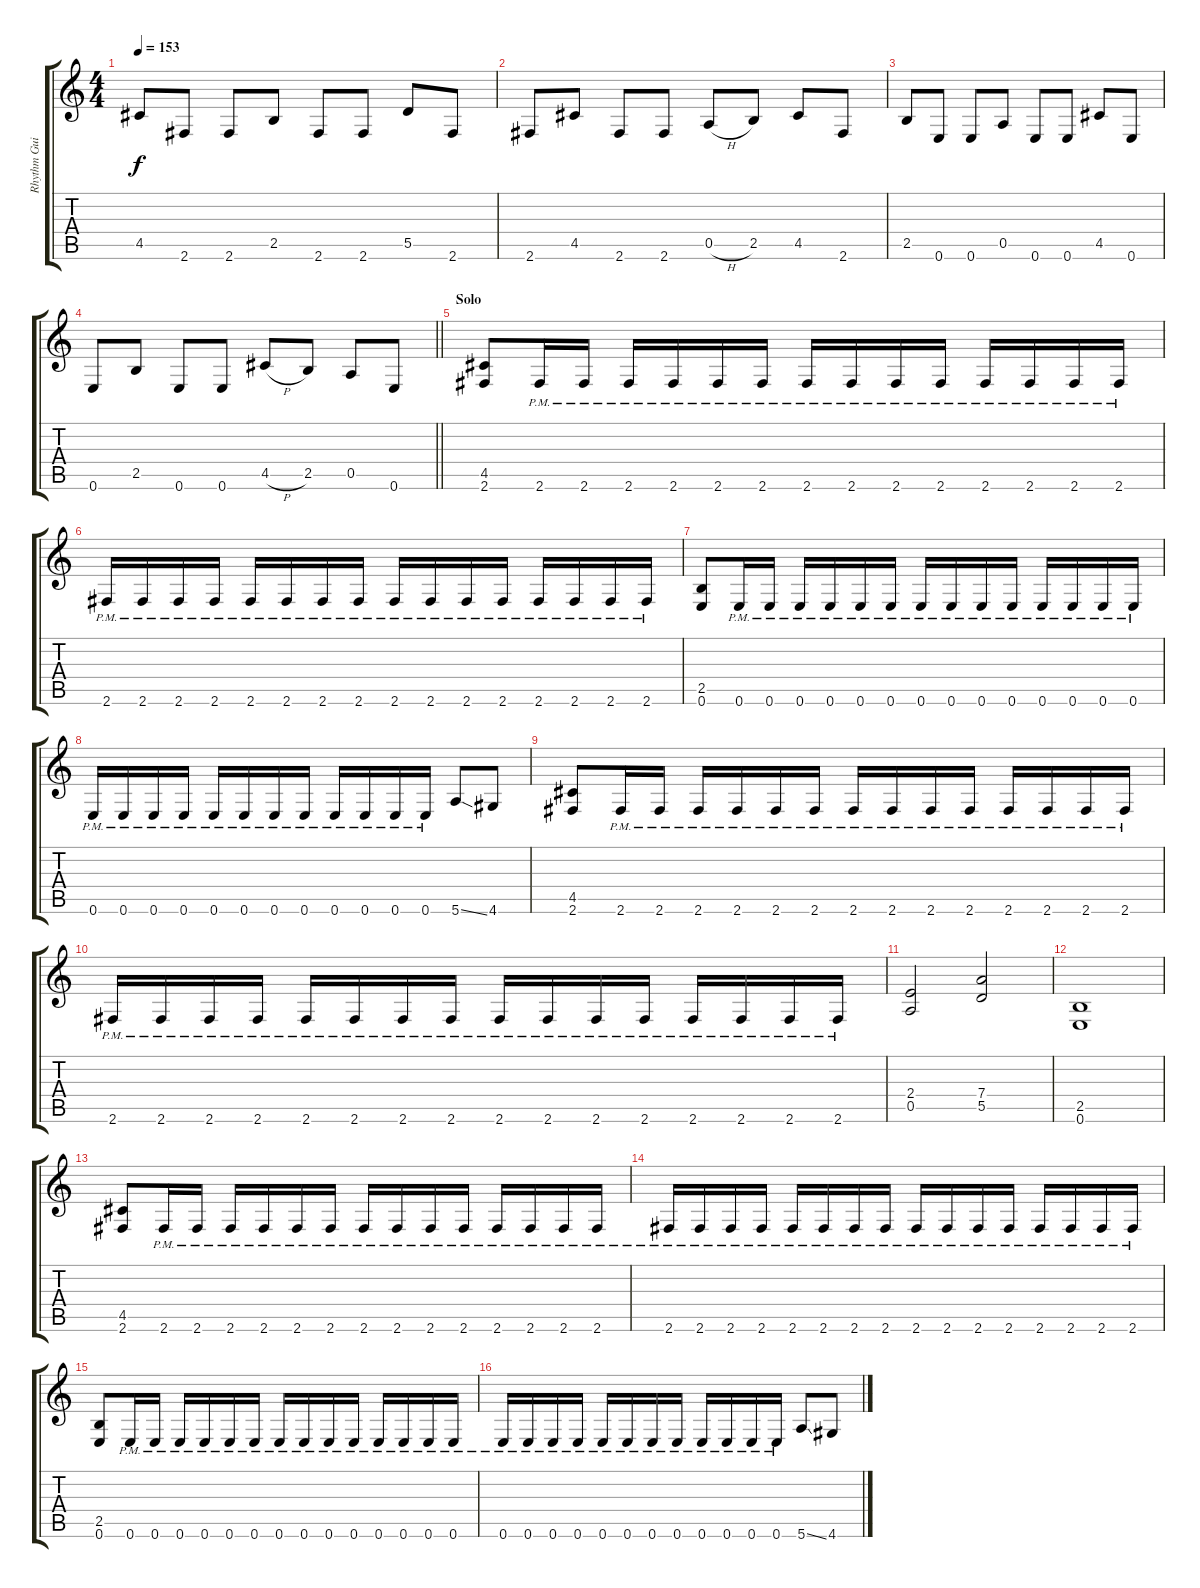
\track ("Rhythm Guitar I" "Rhythm Gui") {instrument overdrivenguitar}
\staff {score tabs}
\tuning (E4 B3 G3 D3 A2 E2) {hide}
\ts (4 4)
\tempo 153
\clef g2
\ks c
4.5.8{dy f} 2.6.8 2.6.8 2.5.8 2.6.8 2.6.8 5.5.8 2.6.8 |
2.6.8 4.5.8 2.6.8 2.6.8 0.5{h}.8 2.5.8 4.5.8 2.6.8 |
2.5.8 0.6.8 0.6.8 0.5.8 0.6.8 0.6.8 4.5.8 0.6.8 |
\barLineRight lightlight
0.6.8 2.5.8 0.6.8 0.6.8 4.5{h}.8 2.5.8 0.5.8 0.6.8 |
\section ("" "Solo")
(4.5 2.6).8 2.6{pm}.16 2.6{pm}.16 2.6{pm}.16 2.6{pm}.16 2.6{pm}.16 2.6{pm}.16 2.6{pm}.16 2.6{pm}.16 2.6{pm}.16 2.6{pm}.16 2.6{pm}.16 2.6{pm}.16 2.6{pm}.16 2.6{pm}.16 |
2.6{pm}.16 2.6{pm}.16 2.6{pm}.16 2.6{pm}.16 2.6{pm}.16 2.6{pm}.16 2.6{pm}.16 2.6{pm}.16 2.6{pm}.16 2.6{pm}.16 2.6{pm}.16 2.6{pm}.16 2.6{pm}.16 2.6{pm}.16 2.6{pm}.16 2.6{pm}.16 |
(2.5 0.6).8 0.6{pm}.16 0.6{pm}.16 0.6{pm}.16 0.6{pm}.16 0.6{pm}.16 0.6{pm}.16 0.6{pm}.16 0.6{pm}.16 0.6{pm}.16 0.6{pm}.16 0.6{pm}.16 0.6{pm}.16 0.6{pm}.16 0.6{pm}.16 |
0.6{pm}.16 0.6{pm}.16 0.6{pm}.16 0.6{pm}.16 0.6{pm}.16 0.6{pm}.16 0.6{pm}.16 0.6{pm}.16 0.6{pm}.16 0.6{pm}.16 0.6{pm}.16 0.6{pm}.16 5.6{ss}.8 4.6.8 |
(4.5 2.6).8 2.6{pm}.16 2.6{pm}.16 2.6{pm}.16 2.6{pm}.16 2.6{pm}.16 2.6{pm}.16 2.6{pm}.16 2.6{pm}.16 2.6{pm}.16 2.6{pm}.16 2.6{pm}.16 2.6{pm}.16 2.6{pm}.16 2.6{pm}.16 |
2.6{pm}.16 2.6{pm}.16 2.6{pm}.16 2.6{pm}.16 2.6{pm}.16 2.6{pm}.16 2.6{pm}.16 2.6{pm}.16 2.6{pm}.16 2.6{pm}.16 2.6{pm}.16 2.6{pm}.16 2.6{pm}.16 2.6{pm}.16 2.6{pm}.16 2.6{pm}.16 |
(2.4 0.5).2 (7.4 5.5).2 |
(2.5 0.6).1 |
(4.5 2.6).8 2.6{pm}.16 2.6{pm}.16 2.6{pm}.16 2.6{pm}.16 2.6{pm}.16 2.6{pm}.16 2.6{pm}.16 2.6{pm}.16 2.6{pm}.16 2.6{pm}.16 2.6{pm}.16 2.6{pm}.16 2.6{pm}.16 2.6{pm}.16 |
2.6{pm}.16 2.6{pm}.16 2.6{pm}.16 2.6{pm}.16 2.6{pm}.16 2.6{pm}.16 2.6{pm}.16 2.6{pm}.16 2.6{pm}.16 2.6{pm}.16 2.6{pm}.16 2.6{pm}.16 2.6{pm}.16 2.6{pm}.16 2.6{pm}.16 2.6{pm}.16 |
(2.5 0.6).8 0.6{pm}.16 0.6{pm}.16 0.6{pm}.16 0.6{pm}.16 0.6{pm}.16 0.6{pm}.16 0.6{pm}.16 0.6{pm}.16 0.6{pm}.16 0.6{pm}.16 0.6{pm}.16 0.6{pm}.16 0.6{pm}.16 0.6{pm}.16 |
0.6{pm}.16 0.6{pm}.16 0.6{pm}.16 0.6{pm}.16 0.6{pm}.16 0.6{pm}.16 0.6{pm}.16 0.6{pm}.16 0.6{pm}.16 0.6{pm}.16 0.6{pm}.16 0.6{pm}.16 5.6{ss}.8 4.6.8
